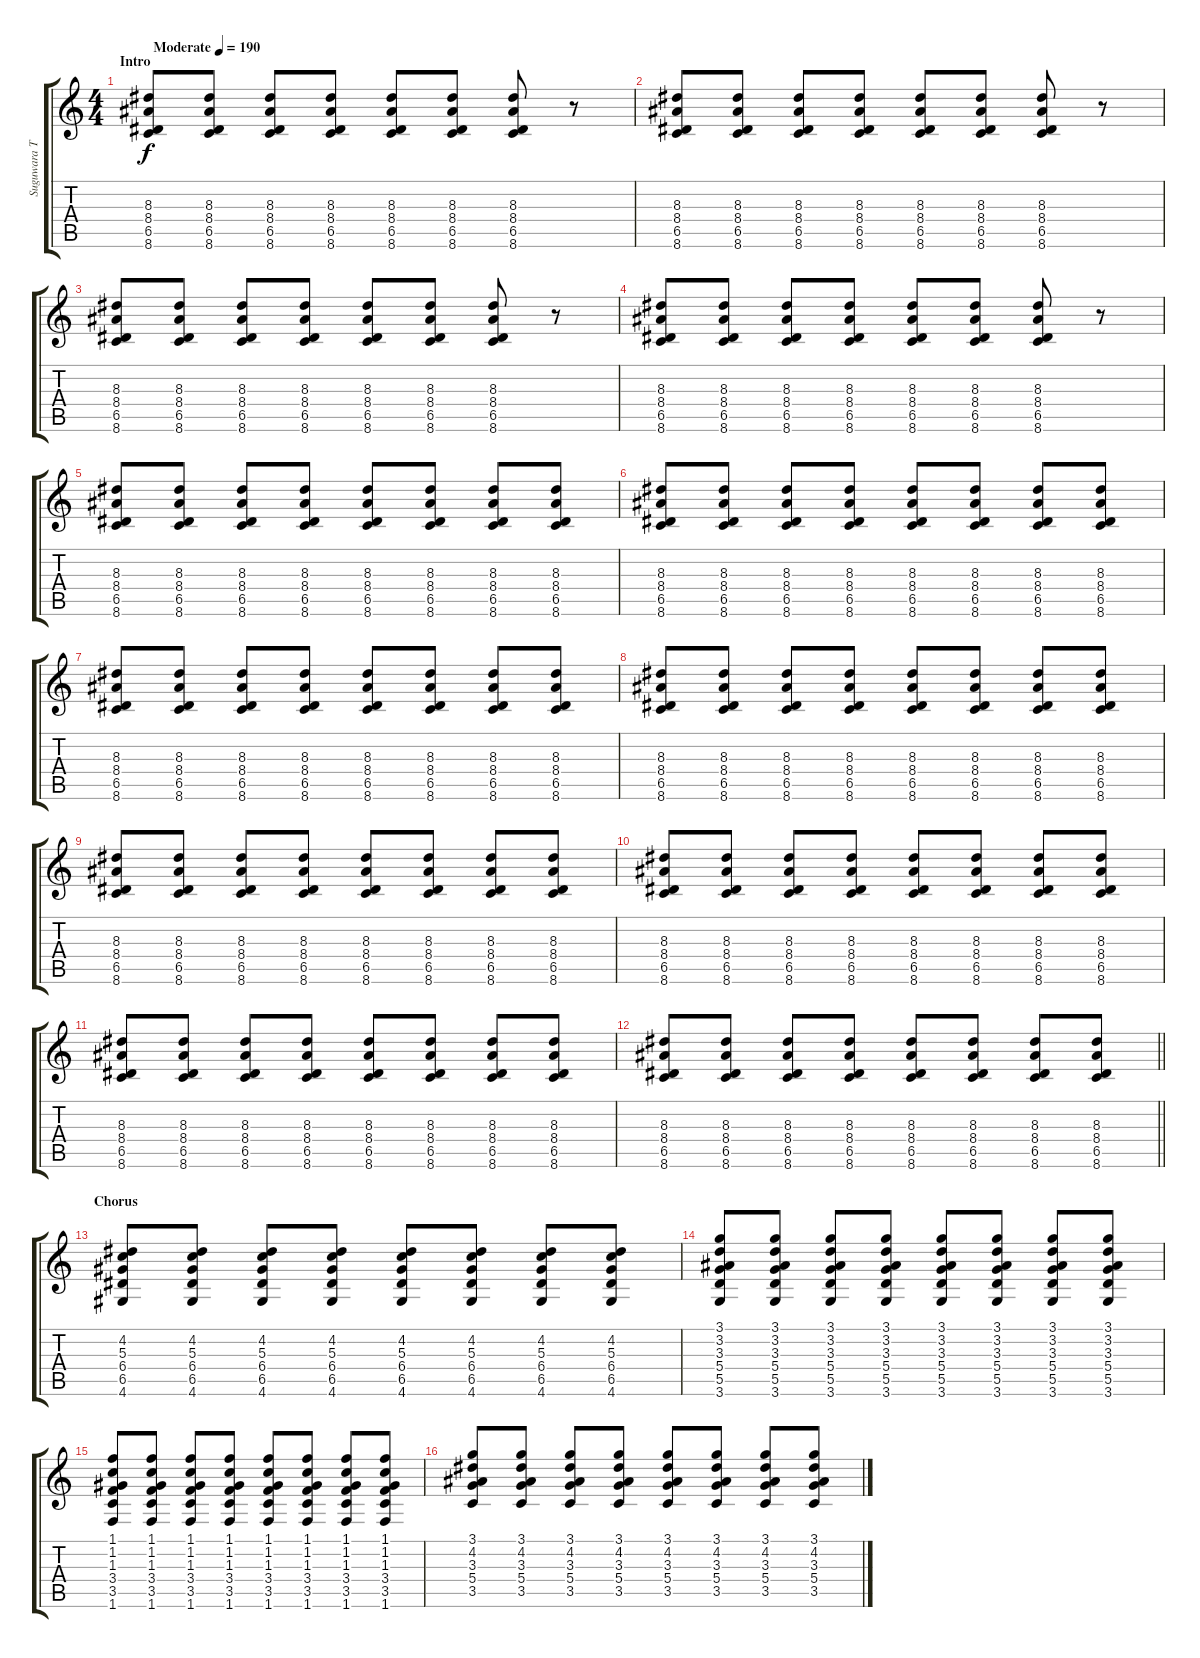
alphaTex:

\track ("Suguwara Takuro" "Suguwara T") {instrument overdrivenguitar}
\staff {score tabs}
\tuning (E4 B3 G3 D3 A2 E2) {hide}
\ts (4 4)
\section ("" "Intro")
\tempo (190 "Moderate")
\clef g2
\ks c
(8.3 8.4 6.5 8.6).8{dy f instrument overdrivenguitar} (8.3 8.4 6.5 8.6).8 (8.3 8.4 6.5 8.6).8 (8.3 8.4 6.5 8.6).8 (8.3 8.4 6.5 8.6).8 (8.3 8.4 6.5 8.6).8 (8.3 8.4 6.5 8.6).8 r.8 |
(8.3 8.4 6.5 8.6).8 (8.3 8.4 6.5 8.6).8 (8.3 8.4 6.5 8.6).8 (8.3 8.4 6.5 8.6).8 (8.3 8.4 6.5 8.6).8 (8.3 8.4 6.5 8.6).8 (8.3 8.4 6.5 8.6).8 r.8 |
(8.3 8.4 6.5 8.6).8 (8.3 8.4 6.5 8.6).8 (8.3 8.4 6.5 8.6).8 (8.3 8.4 6.5 8.6).8 (8.3 8.4 6.5 8.6).8 (8.3 8.4 6.5 8.6).8 (8.3 8.4 6.5 8.6).8 r.8 |
(8.3 8.4 6.5 8.6).8 (8.3 8.4 6.5 8.6).8 (8.3 8.4 6.5 8.6).8 (8.3 8.4 6.5 8.6).8 (8.3 8.4 6.5 8.6).8 (8.3 8.4 6.5 8.6).8 (8.3 8.4 6.5 8.6).8 r.8 |
(8.3 8.4 6.5 8.6).8 (8.3 8.4 6.5 8.6).8 (8.3 8.4 6.5 8.6).8 (8.3 8.4 6.5 8.6).8 (8.3 8.4 6.5 8.6).8 (8.3 8.4 6.5 8.6).8 (8.3 8.4 6.5 8.6).8 (8.3 8.4 6.5 8.6).8 |
(8.3 8.4 6.5 8.6).8 (8.3 8.4 6.5 8.6).8 (8.3 8.4 6.5 8.6).8 (8.3 8.4 6.5 8.6).8 (8.3 8.4 6.5 8.6).8 (8.3 8.4 6.5 8.6).8 (8.3 8.4 6.5 8.6).8 (8.3 8.4 6.5 8.6).8 |
(8.3 8.4 6.5 8.6).8 (8.3 8.4 6.5 8.6).8 (8.3 8.4 6.5 8.6).8 (8.3 8.4 6.5 8.6).8 (8.3 8.4 6.5 8.6).8 (8.3 8.4 6.5 8.6).8 (8.3 8.4 6.5 8.6).8 (8.3 8.4 6.5 8.6).8 |
(8.3 8.4 6.5 8.6).8 (8.3 8.4 6.5 8.6).8 (8.3 8.4 6.5 8.6).8 (8.3 8.4 6.5 8.6).8 (8.3 8.4 6.5 8.6).8 (8.3 8.4 6.5 8.6).8 (8.3 8.4 6.5 8.6).8 (8.3 8.4 6.5 8.6).8 |
(8.3 8.4 6.5 8.6).8 (8.3 8.4 6.5 8.6).8 (8.3 8.4 6.5 8.6).8 (8.3 8.4 6.5 8.6).8 (8.3 8.4 6.5 8.6).8 (8.3 8.4 6.5 8.6).8 (8.3 8.4 6.5 8.6).8 (8.3 8.4 6.5 8.6).8 |
(8.3 8.4 6.5 8.6).8 (8.3 8.4 6.5 8.6).8 (8.3 8.4 6.5 8.6).8 (8.3 8.4 6.5 8.6).8 (8.3 8.4 6.5 8.6).8 (8.3 8.4 6.5 8.6).8 (8.3 8.4 6.5 8.6).8 (8.3 8.4 6.5 8.6).8 |
(8.3 8.4 6.5 8.6).8 (8.3 8.4 6.5 8.6).8 (8.3 8.4 6.5 8.6).8 (8.3 8.4 6.5 8.6).8 (8.3 8.4 6.5 8.6).8 (8.3 8.4 6.5 8.6).8 (8.3 8.4 6.5 8.6).8 (8.3 8.4 6.5 8.6).8 |
\barLineRight lightlight
(8.3 8.4 6.5 8.6).8 (8.3 8.4 6.5 8.6).8 (8.3 8.4 6.5 8.6).8 (8.3 8.4 6.5 8.6).8 (8.3 8.4 6.5 8.6).8 (8.3 8.4 6.5 8.6).8 (8.3 8.4 6.5 8.6).8 (8.3 8.4 6.5 8.6).8 |
\section ("" "Chorus")
(4.2 5.3 6.4 6.5 4.6).8 (4.2 5.3 6.4 6.5 4.6).8 (4.2 5.3 6.4 6.5 4.6).8 (4.2 5.3 6.4 6.5 4.6).8 (4.2 5.3 6.4 6.5 4.6).8 (4.2 5.3 6.4 6.5 4.6).8 (4.2 5.3 6.4 6.5 4.6).8 (4.2 5.3 6.4 6.5 4.6).8 |
(3.1 3.2 3.3 5.4 5.5 3.6).8 (3.1 3.2 3.3 5.4 5.5 3.6).8 (3.1 3.2 3.3 5.4 5.5 3.6).8 (3.1 3.2 3.3 5.4 5.5 3.6).8 (3.1 3.2 3.3 5.4 5.5 3.6).8 (3.1 3.2 3.3 5.4 5.5 3.6).8 (3.1 3.2 3.3 5.4 5.5 3.6).8 (3.1 3.2 3.3 5.4 5.5 3.6).8 |
(1.1 1.2 1.3 3.4 3.5 1.6).8 (1.1 1.2 1.3 3.4 3.5 1.6).8 (1.1 1.2 1.3 3.4 3.5 1.6).8 (1.1 1.2 1.3 3.4 3.5 1.6).8 (1.1 1.2 1.3 3.4 3.5 1.6).8 (1.1 1.2 1.3 3.4 3.5 1.6).8 (1.1 1.2 1.3 3.4 3.5 1.6).8 (1.1 1.2 1.3 3.4 3.5 1.6).8 |
(3.1 4.2 3.3 5.4 3.5).8 (3.1 4.2 3.3 5.4 3.5).8 (3.1 4.2 3.3 5.4 3.5).8 (3.1 4.2 3.3 5.4 3.5).8 (3.1 4.2 3.3 5.4 3.5).8 (3.1 4.2 3.3 5.4 3.5).8 (3.1 4.2 3.3 5.4 3.5).8 (3.1 4.2 3.3 5.4 3.5).8
